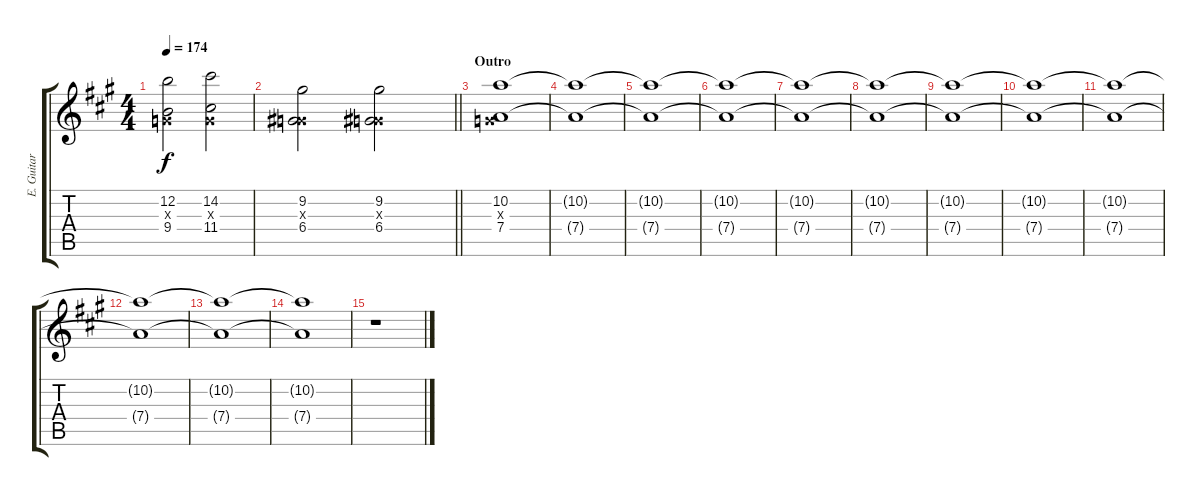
\track ("E. Guitar I" "E. Guitar ") {instrument electricguitarclean}
\staff {score tabs}
\tuning (E4 B3 G3 D3 A2 E2) {hide}
\ts (4 4)
\tempo 174
\clef g2
\ks a
(12.2 0.3{x} 9.4).2{dy f} (14.2 0.3{x} 11.4).2 |
\barLineRight lightlight
(9.2 0.3{x} 6.4).2 (9.2 0.3{x} 6.4).2 |
\section ("" "Outro")
(10.2 0.3{x} 7.4).1 |
(10.2{t} 7.4{t}).1 |
(10.2{t} 7.4{t}).1 |
(10.2{t} 7.4{t}).1 |
(10.2{t} 7.4{t}).1 |
(10.2{t} 7.4{t}).1 |
(10.2{t} 7.4{t}).1 |
(10.2{t} 7.4{t}).1 |
(10.2{t} 7.4{t}).1 |
(10.2{t} 7.4{t}).1 |
(10.2{t} 7.4{t}).1 |
(10.2{t} 7.4{t}).1 |
r.1
